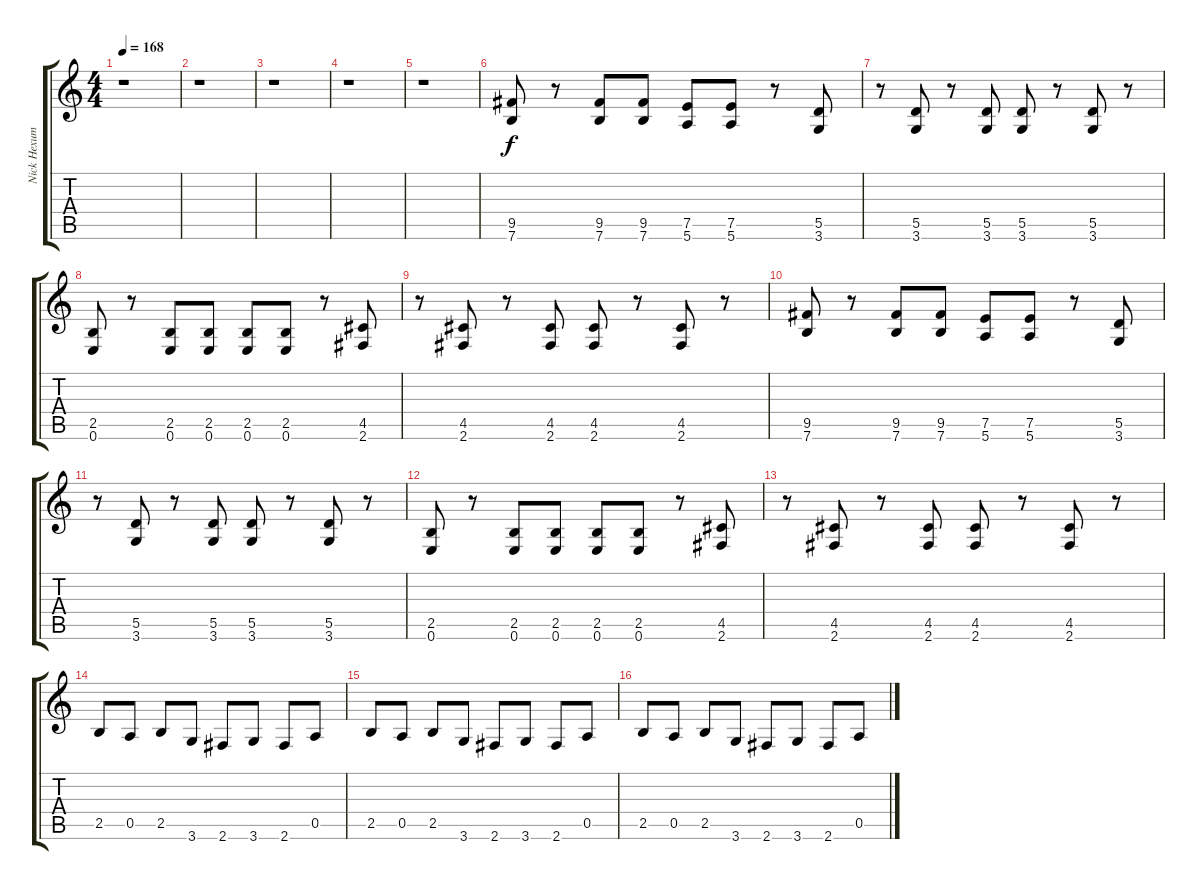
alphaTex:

\track ("Nick Hexum" "Nick Hexum") {instrument distortionguitar}
\staff {score tabs}
\tuning (E4 B3 G3 D3 A2 E2) {hide}
\ts (4 4)
\tempo 168
\clef g2
\ks c
r.1{dy f} |
r.1 |
r.1 |
r.1 |
r.1 |
(9.5 7.6).8 r.8 (9.5 7.6).8 (9.5 7.6).8 (7.5 5.6).8 (7.5 5.6).8 r.8 (5.5 3.6).8 |
r.8 (5.5 3.6).8 r.8 (5.5 3.6).8 (5.5 3.6).8 r.8 (5.5 3.6).8 r.8 |
(2.5 0.6).8 r.8 (2.5 0.6).8 (2.5 0.6).8 (2.5 0.6).8 (2.5 0.6).8 r.8 (4.5 2.6).8 |
r.8 (4.5 2.6).8 r.8 (4.5 2.6).8 (4.5 2.6).8 r.8 (4.5 2.6).8 r.8 |
(9.5 7.6).8 r.8 (9.5 7.6).8 (9.5 7.6).8 (7.5 5.6).8 (7.5 5.6).8 r.8 (5.5 3.6).8 |
r.8 (5.5 3.6).8 r.8 (5.5 3.6).8 (5.5 3.6).8 r.8 (5.5 3.6).8 r.8 |
(2.5 0.6).8 r.8 (2.5 0.6).8 (2.5 0.6).8 (2.5 0.6).8 (2.5 0.6).8 r.8 (4.5 2.6).8 |
r.8 (4.5 2.6).8 r.8 (4.5 2.6).8 (4.5 2.6).8 r.8 (4.5 2.6).8 r.8 |
2.5.8 0.5.8 2.5.8 3.6.8 2.6.8 3.6.8 2.6.8 0.5.8 |
2.5.8 0.5.8 2.5.8 3.6.8 2.6.8 3.6.8 2.6.8 0.5.8 |
2.5.8 0.5.8 2.5.8 3.6.8 2.6.8 3.6.8 2.6.8 0.5.8
